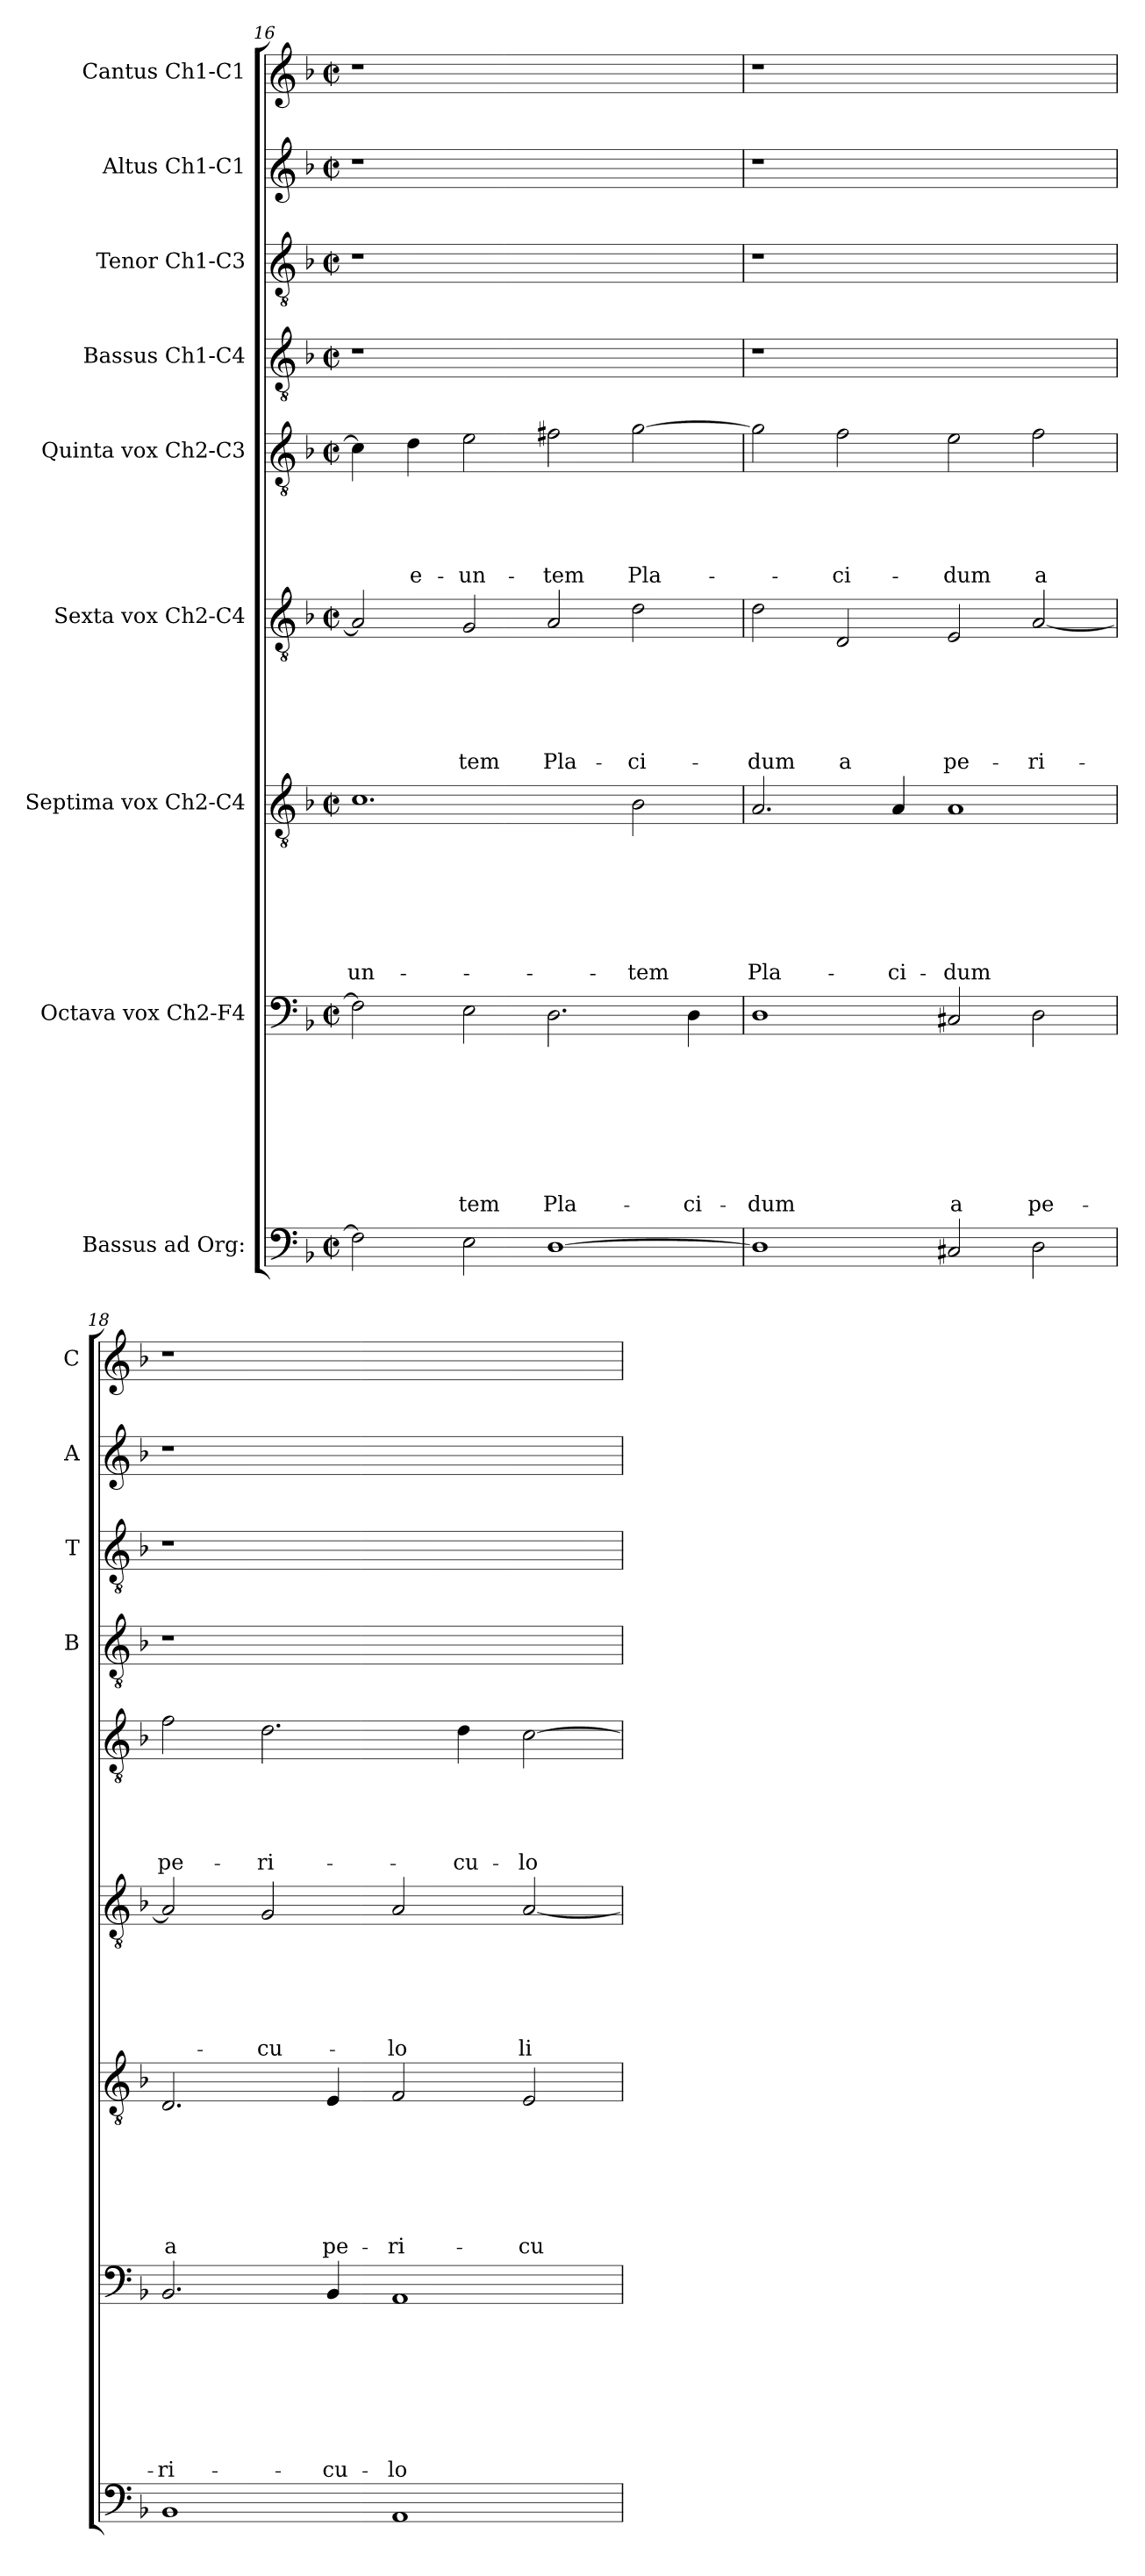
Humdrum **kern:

**kern	**kern	**text	**text	**text	**text	**text	**text	**text	**text	**kern	**text	**text	**text	**text	**text	**text	**text	**kern	**text	**text	**text	**text	**text	**text	**kern	**text	**text	**text	**text	**text	**kern	**kern	**kern	**kern
*part9	*part8	*part8	*part8	*part8	*part8	*part8	*part8	*part8	*part8	*part7	*part7	*part7	*part7	*part7	*part7	*part7	*part7	*part6	*part6	*part6	*part6	*part6	*part6	*part6	*part5	*part5	*part5	*part5	*part5	*part5	*part4	*part3	*part2	*part1
*staff9	*staff8	*staff8	*staff8	*staff8	*staff8	*staff8	*staff8	*staff8	*staff8	*staff7	*staff7	*staff7	*staff7	*staff7	*staff7	*staff7	*staff7	*staff6	*staff6	*staff6	*staff6	*staff6	*staff6	*staff6	*staff5	*staff5	*staff5	*staff5	*staff5	*staff5	*staff4	*staff3	*staff2	*staff1
*I"Bassus ad Org:	*I"Octava vox Ch2-F4	*	*	*	*	*	*	*	*	*I"Septima vox Ch2-C4	*	*	*	*	*	*	*	*I"Sexta vox Ch2-C4	*	*	*	*	*	*	*I"Quinta vox Ch2-C3	*	*	*	*	*	*I"Bassus Ch1-C4	*I"Tenor Ch1-C3	*I"Altus Ch1-C1	*I"Cantus Ch1-C1
*	*	*	*	*	*	*	*	*	*	*	*	*	*	*	*	*	*	*	*	*	*	*	*	*	*	*	*	*	*	*	*I'B	*I'T	*I'A	*I'C
*clefF4	*clefF4	*	*	*	*	*	*	*	*	*clefGv2	*	*	*	*	*	*	*	*clefGv2	*	*	*	*	*	*	*clefGv2	*	*	*	*	*	*clefGv2	*clefGv2	*clefG2	*clefG2
*k[b-]	*k[b-]	*	*	*	*	*	*	*	*	*k[b-]	*	*	*	*	*	*	*	*k[b-]	*	*	*	*	*	*	*k[b-]	*	*	*	*	*	*k[b-]	*k[b-]	*k[b-]	*k[b-]
*F:	*F:	*	*	*	*	*	*	*	*	*F:	*	*	*	*	*	*	*	*F:	*	*	*	*	*	*	*F:	*	*	*	*	*	*F:	*F:	*F:	*F:
*M2/2	*M2/2	*	*	*	*	*	*	*	*	*M2/2	*	*	*	*	*	*	*	*M2/2	*	*	*	*	*	*	*M2/2	*	*	*	*	*	*M2/2	*M2/2	*M2/2	*M2/2
*met(c|)	*met(c|)	*	*	*	*	*	*	*	*	*met(c|)	*	*	*	*	*	*	*	*met(c|)	*	*	*	*	*	*	*met(c|)	*	*	*	*	*	*met(c|)	*met(c|)	*met(c|)	*met(c|)
=16	=16	=16	=16	=16	=16	=16	=16	=16	=16	=16	=16	=16	=16	=16	=16	=16	=16	=16	=16	=16	=16	=16	=16	=16	=16	=16	=16	=16	=16	=16	=16	=16	=16	=16
!	!	!	!	!	!	!	!	!	!	!	!	!	!	!	!	!	!LO:LY:b	!	!	!	!	!	!	!	!	!	!	!	!	!	!	!	!	!
2F\]	2F\]	.	.	.	.	.	.	.	.	1.c	.	.	.	.	.	.	-un-	2A/]	.	.	.	.	.	.	4c\]	.	.	.	.	.	1r	1r	1r	1r
!	!	!	!	!	!	!	!	!	!	!	!	!	!	!	!	!	!	!	!	!	!	!	!	!	!	!	!	!	!	!LO:LY:b	!	!	!	!
.	.	.	.	.	.	.	.	.	.	.	.	.	.	.	.	.	.	.	.	.	.	.	.	.	4d\	.	.	.	.	-e-	.	.	.	.
!	!	!	!	!	!	!	!	!	!LO:LY:b	!	!	!	!	!	!	!	!	!	!	!	!	!	!	!LO:LY:b	!	!	!	!	!	!LO:LY:b	!	!	!	!
2E\	2E\	.	.	.	.	.	.	.	-tem	.	.	.	.	.	.	.	.	2G/	.	.	.	.	.	-tem	2e\	.	.	.	.	-un-	.	.	.	.
!	!	!	!	!	!	!	!	!	!LO:LY:b	!	!	!	!	!	!	!	!	!	!	!	!	!	!	!LO:LY:b	!	!	!	!	!	!LO:LY:b	!	!	!	!
[1D	2.D\	.	.	.	.	.	.	.	Pla-	.	.	.	.	.	.	.	.	2A/	.	.	.	.	.	Pla-	2f#X\	.	.	.	.	-tem	1ryy	1ryy	1ryy	1ryy
!	!	!	!	!	!	!	!	!	!	!	!	!	!	!	!	!	!LO:LY:b	!	!	!	!	!	!	!LO:LY:b	!	!	!	!	!	!LO:LY:b	!	!	!	!
.	.	.	.	.	.	.	.	.	.	2B-\	.	.	.	.	.	.	-tem	2d\	.	.	.	.	.	-ci-	[2g\	.	.	.	.	Pla-	.	.	.	.
!	!	!	!	!	!	!	!	!	!LO:LY:b	!	!	!	!	!	!	!	!	!	!	!	!	!	!	!	!	!	!	!	!	!	!	!	!	!
.	4D\	.	.	.	.	.	.	.	-ci-	.	.	.	.	.	.	.	.	.	.	.	.	.	.	.	.	.	.	.	.	.	.	.	.	.
!!LO:PB:g=z
=17	=17	=17	=17	=17	=17	=17	=17	=17	=17	=17	=17	=17	=17	=17	=17	=17	=17	=17	=17	=17	=17	=17	=17	=17	=17	=17	=17	=17	=17	=17	=17	=17	=17	=17
!	!	!	!	!	!	!	!	!	!LO:LY:b	!	!	!	!	!	!	!	!LO:LY:b	!	!	!	!	!	!	!LO:LY:b	!	!	!	!	!	!	!	!	!	!
1D]	1D	.	.	.	.	.	.	.	-dum	2.A/	.	.	.	.	.	.	Pla-	2d\	.	.	.	.	.	-dum	2g\]	.	.	.	.	.	1r	1r	1r	1r
!	!	!	!	!	!	!	!	!	!	!	!	!	!	!	!	!	!	!	!	!	!	!	!	!LO:LY:b	!	!	!	!	!	!LO:LY:b	!	!	!	!
.	.	.	.	.	.	.	.	.	.	.	.	.	.	.	.	.	.	2D/	.	.	.	.	.	a	2f\	.	.	.	.	-ci-	.	.	.	.
!	!	!	!	!	!	!	!	!	!	!	!	!	!	!	!	!	!LO:LY:b	!	!	!	!	!	!	!	!	!	!	!	!	!	!	!	!	!
.	.	.	.	.	.	.	.	.	.	4A/	.	.	.	.	.	.	-ci-	.	.	.	.	.	.	.	.	.	.	.	.	.	.	.	.	.
!	!	!	!	!	!	!	!	!	!LO:LY:b	!	!	!	!	!	!	!	!LO:LY:b	!	!	!	!	!	!	!LO:LY:b	!	!	!	!	!	!LO:LY:b	!	!	!	!
2C#X/	2C#X/	.	.	.	.	.	.	.	a	1A	.	.	.	.	.	.	-dum	2E/	.	.	.	.	.	pe-	2e\	.	.	.	.	-dum	1ryy	1ryy	1ryy	1ryy
!	!	!	!	!	!	!	!	!	!LO:LY:b	!	!	!	!	!	!	!	!	!	!	!	!	!	!	!LO:LY:b	!	!	!	!	!	!LO:LY:b	!	!	!	!
2D\	2D\	.	.	.	.	.	.	.	pe-	.	.	.	.	.	.	.	.	[2A/	.	.	.	.	.	-ri-	2f\	.	.	.	.	a	.	.	.	.
=18	=18	=18	=18	=18	=18	=18	=18	=18	=18	=18	=18	=18	=18	=18	=18	=18	=18	=18	=18	=18	=18	=18	=18	=18	=18	=18	=18	=18	=18	=18	=18	=18	=18	=18
!	!	!	!	!	!	!	!	!	!LO:LY:b	!	!	!	!	!	!	!	!LO:LY:b	!	!	!	!	!	!	!	!	!	!	!	!	!LO:LY:b	!	!	!	!
1BB-	2.BB-/	.	.	.	.	.	.	.	-ri-	2.D/	.	.	.	.	.	.	a	2A/]	.	.	.	.	.	.	2f\	.	.	.	.	pe-	1r	1r	1r	1r
!	!	!	!	!	!	!	!	!	!	!	!	!	!	!	!	!	!	!	!	!	!	!	!	!LO:LY:b	!	!	!	!	!	!LO:LY:b	!	!	!	!
.	.	.	.	.	.	.	.	.	.	.	.	.	.	.	.	.	.	2G/	.	.	.	.	.	-cu-	2.d\	.	.	.	.	-ri-	.	.	.	.
!	!	!	!	!	!	!	!	!	!LO:LY:b	!	!	!	!	!	!	!	!LO:LY:b	!	!	!	!	!	!	!	!	!	!	!	!	!	!	!	!	!
.	4BB-/	.	.	.	.	.	.	.	-cu-	4E/	.	.	.	.	.	.	pe-	.	.	.	.	.	.	.	.	.	.	.	.	.	.	.	.	.
!	!	!	!	!	!	!	!	!	!LO:LY:b	!	!	!	!	!	!	!	!LO:LY:b	!	!	!	!	!	!	!LO:LY:b	!	!	!	!	!	!	!	!	!	!
1AA	1AA	.	.	.	.	.	.	.	-lo	2F/	.	.	.	.	.	.	-ri-	2A/	.	.	.	.	.	-lo	.	.	.	.	.	.	1ryy	1ryy	1ryy	1ryy
!	!	!	!	!	!	!	!	!	!	!	!	!	!	!	!	!	!	!	!	!	!	!	!	!	!	!	!	!	!	!LO:LY:b	!	!	!	!
.	.	.	.	.	.	.	.	.	.	.	.	.	.	.	.	.	.	.	.	.	.	.	.	.	4d\	.	.	.	.	-cu-	.	.	.	.
!	!	!	!	!	!	!	!	!	!	!	!	!	!	!	!	!	!LO:LY:b	!	!	!	!	!	!	!LO:LY:b	!	!	!	!	!	!LO:LY:b	!	!	!	!
.	.	.	.	.	.	.	.	.	.	2E/	.	.	.	.	.	.	-cu-	[2A/	.	.	.	.	.	li-	[2c\	.	.	.	.	-lo	.	.	.	.
=	=	=	=	=	=	=	=	=	=	=	=	=	=	=	=	=	=	=	=	=	=	=	=	=	=	=	=	=	=	=	=	=	=	=
*-	*-	*-	*-	*-	*-	*-	*-	*-	*-	*-	*-	*-	*-	*-	*-	*-	*-	*-	*-	*-	*-	*-	*-	*-	*-	*-	*-	*-	*-	*-	*-	*-	*-	*-
